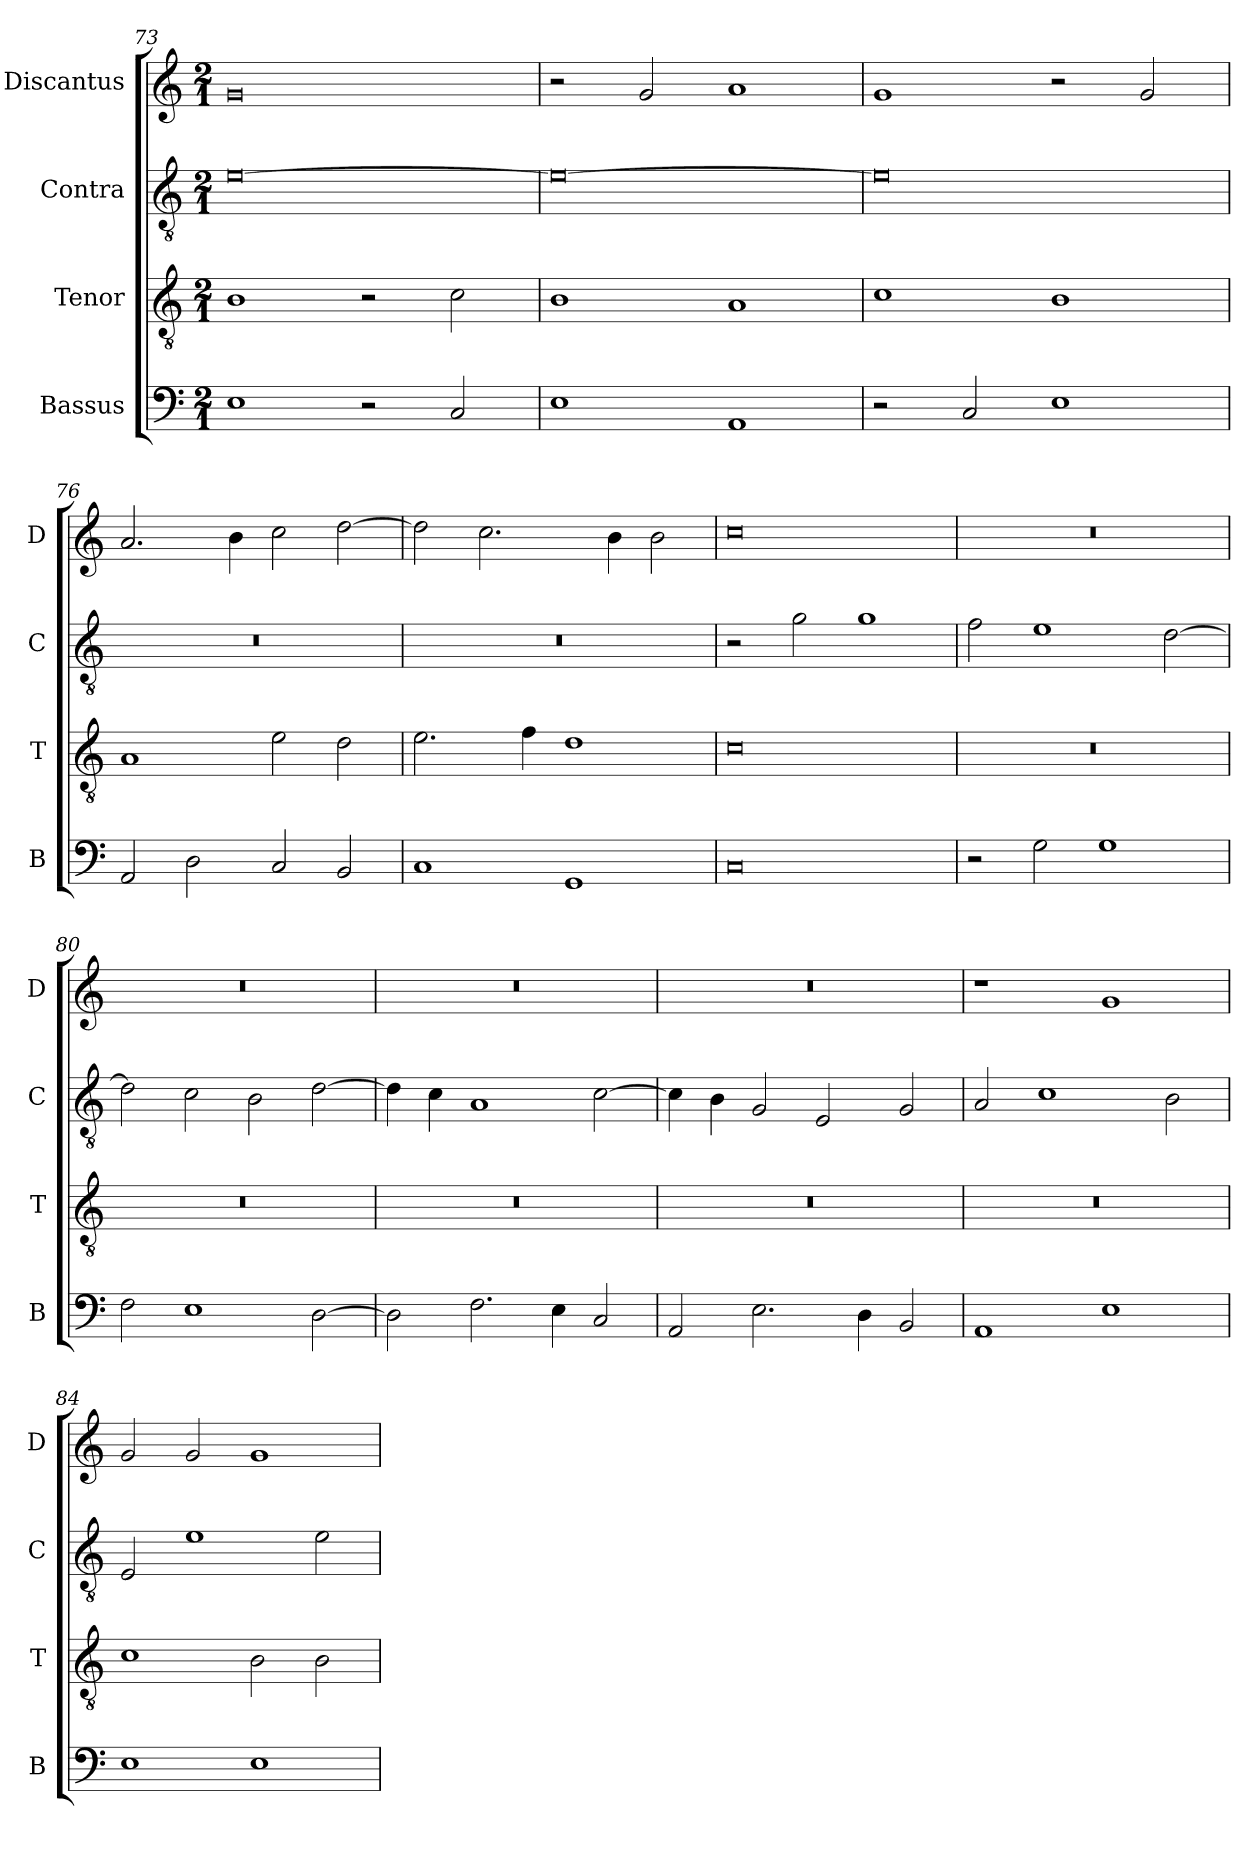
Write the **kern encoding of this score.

**kern	**kern	**kern	**kern
*part4	*part3	*part2	*part1
*staff4	*staff3	*staff2	*staff1
*I"Bassus	*I"Tenor	*I"Contra	*I"Discantus
*I'B	*I'T	*I'C	*I'D
*clefF4	*clefGv2	*clefGv2	*clefG2
*k[]	*k[]	*k[]	*k[]
*M2/1	*M2/1	*M2/1	*M2/1
=73	=73	=73	=73
1E	1B	[0e	0g
2r	2r	.	.
2C/	2c\	.	.
=74	=74	=74	=74
1E	1B	0e_	2r
.	.	.	2g/
1AA	1A	.	1a
=75	=75	=75	=75
2r	1c	0e]	1g
2C/	.	.	.
1E	1B	.	2r
.	.	.	2g/
=76	=76	=76	=76
2AA/	1A	0r	2.a/
2D\	.	.	.
.	.	.	4b\
2C/	2e\	.	2cc\
2BB/	2d\	.	[2dd\
=77	=77	=77	=77
1C	2.e\	0r	2dd\]
.	.	.	2.cc\
.	4f\	.	.
1GG	1d	.	.
.	.	.	4b\
.	.	.	2b\
=78	=78	=78	=78
0C	0c	2r	0cc
.	.	2g\	.
.	.	1g	.
=79	=79	=79	=79
2r	0r	2f\	0r
2G\	.	1e	.
1G	.	.	.
.	.	[2d\	.
=80	=80	=80	=80
2F\	0r	2d\]	0r
1E	.	2c\	.
.	.	2B\	.
[2D\	.	[2d\	.
=81	=81	=81	=81
2D\]	0r	4d\]	0r
.	.	4c\	.
2.F\	.	1A	.
4E\	.	.	.
2C/	.	[2c\	.
=82	=82	=82	=82
2AA/	0r	4c\]	0r
.	.	4B\	.
2.E\	.	2G/	.
.	.	2E/	.
4D\	.	.	.
2BB/	.	2G/	.
=83	=83	=83	=83
1AA	0r	2A/	1r
.	.	1c	.
1E	.	.	1g
.	.	2B\	.
=84	=84	=84	=84
1E	1c	2E/	2g/
.	.	1e	2g/
1E	2B\	.	1g
.	2B\	2e\	.
=	=	=	=
*-	*-	*-	*-
